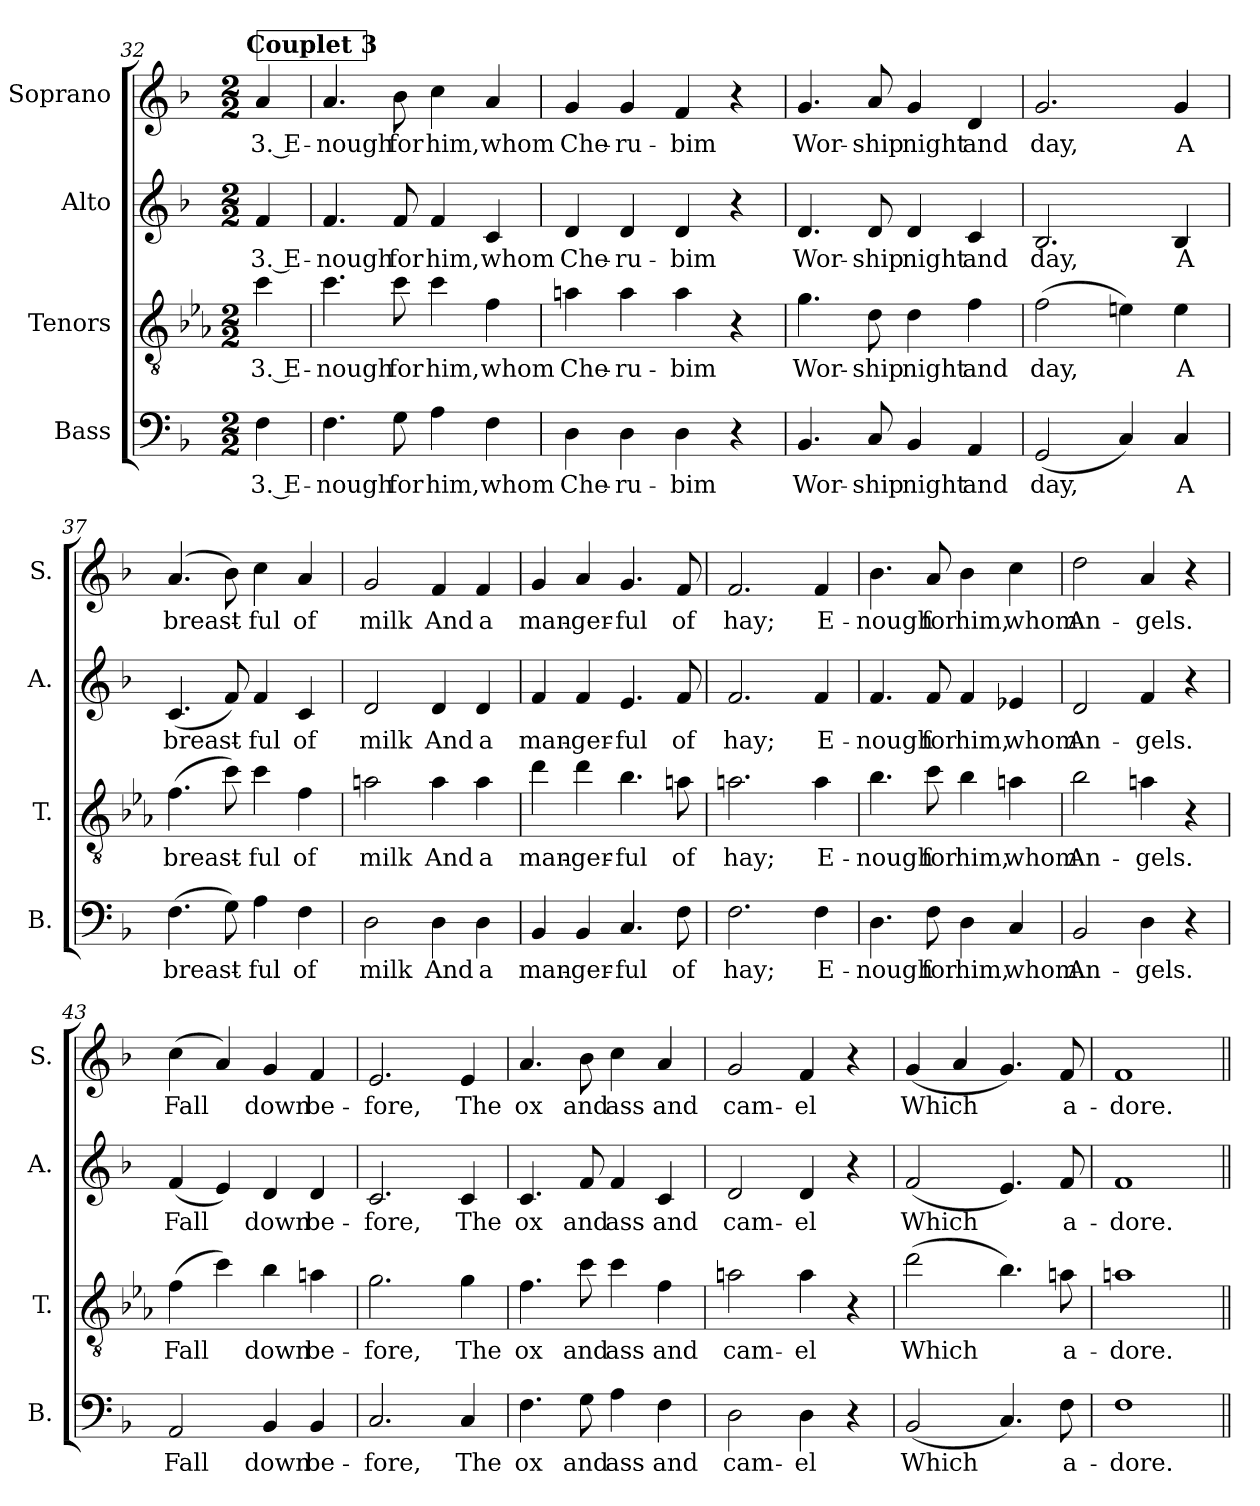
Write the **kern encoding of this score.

**kern	**text	**kern	**text	**kern	**text	**kern	**text
*part4	*part4	*part3	*part3	*part2	*part2	*part1	*part1
*staff4	*staff4	*staff3	*staff3	*staff2	*staff2	*staff1	*staff1
*I"Bass	*	*I"Tenors	*	*I"Alto	*	*I"Soprano	*
*I'B.	*	*I'T.	*	*I'A.	*	*I'S.	*
!!LO:PB:g=z
*clefF4	*	*clefGv2	*	*clefG2	*	*clefG2	*
*	*	*ITrd8c14	*	*	*	*	*
*k[b-]	*	*k[b-e-a-]	*	*k[b-]	*	*k[b-]	*
*M2/2	*	*M2/2	*	*M2/2	*	*M2/2	*
=32X2	=32X2	=32X2	=32X2	=32X2	=32X2	=32X2	=32X2
4F\	3. E-	4c\	3. E-	4f/	3. E-	4a/	3. E-
!!LO:REH:place=s1:a:B:fs=16:t=Couplet 3
=33	=33	=33	=33	=33	=33	=33	=33
4.F\	-nough	4.c\	-nough	4.f/	-nough	4.a/	-nough
8G\	for	8c\	for	8f/	for	8b-\	for
4A\	him,	4c\	him,	4f/	him,	4cc\	him,
4F\	whom	4F\	whom	4c/	whom	4a/	whom
=34	=34	=34	=34	=34	=34	=34	=34
4D\	Che-	4An\	Che-	4d/	Che-	4g/	Che-
4D\	-ru-	4A\	-ru-	4d/	-ru-	4g/	-ru-
4D\	-bim	4A\	-bim	4d/	-bim	4f/	-bim
4r	.	4r	.	4r	.	4r	.
=35	=35	=35	=35	=35	=35	=35	=35
4.BB-/	Wor-	4.G\	Wor-	4.d/	Wor-	4.g/	Wor-
8C/	-ship	8D\	-ship	8d/	-ship	8a/	-ship
4BB-/	night	4D\	night	4d/	night	4g/	night
4AA/	and	4F\	and	4c/	and	4d/	and
=36	=36	=36	=36	=36	=36	=36	=36
(2GG/	day,	(2F\	day,	2.B-/	day,	2.g/	day,
4C/)	.	4En\)	.	.	.	.	.
4C/	A	4E\	A	4B-/	A	4g/	A
!!LO:LB:g=z
=37	=37	=37	=37	=37	=37	=37	=37
(4.F\	breast-	(4.F\	breast-	(4.c/	breast-	(4.a/	breast-
8G\)	.	8c\)	.	8f/)	.	8b-\)	.
4A\	-ful	4c\	-ful	4f/	-ful	4cc\	-ful
4F\	of	4F\	of	4c/	of	4a/	of
=38	=38	=38	=38	=38	=38	=38	=38
2D\	milk	2An\	milk	2d/	milk	2g/	milk
4D\	And	4A\	And	4d/	And	4f/	And
4D\	a	4A\	a	4d/	a	4f/	a
=39	=39	=39	=39	=39	=39	=39	=39
4BB-/	man-	4d\	man-	4f/	man-	4g/	man-
4BB-/	-ger-	4d\	-ger-	4f/	-ger-	4a/	-ger-
4.C/	-ful	4.B-\	-ful	4.e/	-ful	4.g/	-ful
8F\	of	8An\	of	8f/	of	8f/	of
=40	=40	=40	=40	=40	=40	=40	=40
2.F\	hay;	2.An\	hay;	2.f/	hay;	2.f/	hay;
4F\	E-	4A\	E-	4f/	E-	4f/	E-
!!LO:LB:g=z
=41	=41	=41	=41	=41	=41	=41	=41
4.D\	-nough	4.B-\	-nough	4.f/	-nough	4.b-\	-nough
8F\	for	8c\	for	8f/	for	8a/	for
4D\	him,	4B-\	him,	4f/	him,	4b-\	him,
4C/	whom	4An\	whom	4e-X/	whom	4cc\	whom
=42	=42	=42	=42	=42	=42	=42	=42
2BB-/	An-	2B-\	An-	2d/	An-	2dd\	An-
4D\	-gels.	4An\	-gels.	4f/	-gels.	4a/	-gels.
4r	.	4r	.	4r	.	4r	.
=43	=43	=43	=43	=43	=43	=43	=43
2AA/	Fall	(4F\	Fall	(4f/	Fall	(4cc\	Fall
.	.	4c\)	.	4e/)	.	4a/)	.
4BB-/	down	4B-\	down	4d/	down	4g/	down
4BB-/	be-	4An\	be-	4d/	be-	4f/	be-
=44	=44	=44	=44	=44	=44	=44	=44
2.C/	-fore,	2.G\	-fore,	2.c/	-fore,	2.e/	-fore,
4C/	The	4G\	The	4c/	The	4e/	The
!!LO:LB:g=z
=45	=45	=45	=45	=45	=45	=45	=45
4.F\	ox	4.F\	ox	4.c/	ox	4.a/	ox
8G\	and	8c\	and	8f/	and	8b-\	and
4A\	ass	4c\	ass	4f/	ass	4cc\	ass
4F\	and	4F\	and	4c/	and	4a/	and
=46	=46	=46	=46	=46	=46	=46	=46
2D\	cam-	2An\	cam-	2d/	cam-	2g/	cam-
4D\	-el	4A\	-el	4d/	-el	4f/	-el
4r	.	4r	.	4r	.	4r	.
=47	=47	=47	=47	=47	=47	=47	=47
(2BB-/	Which	(2d\	Which	(2f/	Which	(4g/	Which
.	.	.	.	.	.	4a/	.
4.C/)	.	4.B-\)	.	4.e/)	.	4.g/)	.
8F\	a-	8An\	a-	8f/	a-	8f/	a-
=48	=48	=48	=48	=48	=48	=48	=48
1F	-dore.	1An	-dore.	1f	-dore.	1f	-dore.
=||	=||	=||	=||	=||	=||	=||	=||
*-	*-	*-	*-	*-	*-	*-	*-
